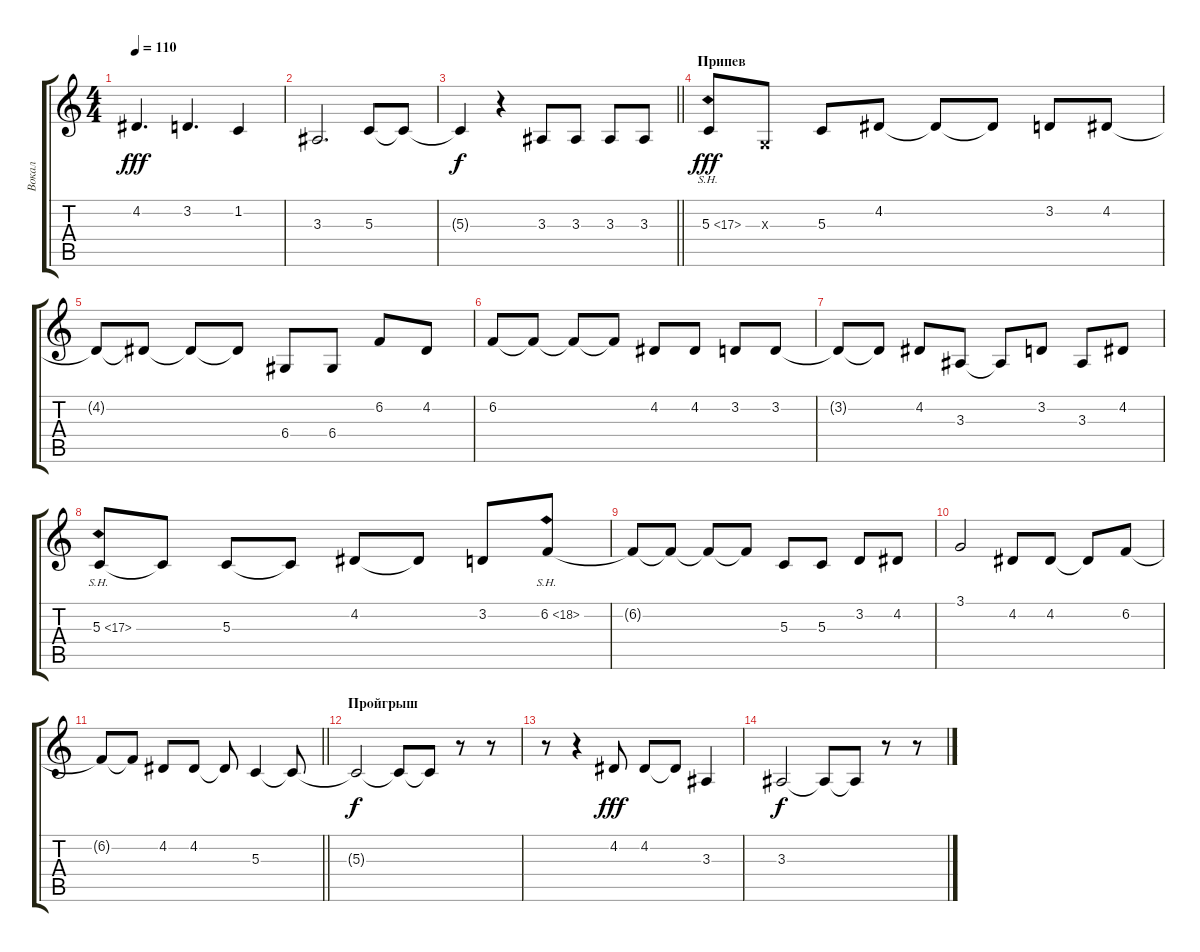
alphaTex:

\track ("Вокал" "Вокал") {mute instrument cello}
\staff {score tabs}
\tuning (E4 B3 G3 D3 A2 E2) {hide}
\ts (4 4)
\tempo 110
\clef g2
\ks c
4.2.4{d dy fff} 3.2.4{d} 1.2.4 |
3.3.2{d} 5.3.8 5.3{t}.8 |
\barLineRight lightlight
5.3{t}.4{dy f} r.4 3.3.8 3.3.8 3.3.8 3.3.8 |
\section ("" "Припев")
5.3{sh 12}.8{dy fff} 0.3{x}.8 5.3.8 4.2.8 4.2{t}.8 4.2{t}.8 3.2.8 4.2.8 |
4.2{t}.8 4.2{t}.8 4.2{t}.8 4.2{t}.8 6.4.8 6.4.8 6.2.8 4.2.8 |
6.2.8 6.2{t}.8 6.2{t}.8 6.2{t}.8 4.2.8 4.2.8 3.2.8 3.2.8 |
3.2{t}.8 3.2{t}.8 4.2.8 3.3.8 3.3{t}.8 3.2.8 3.3.8 4.2.8 |
5.3{sh 12}.8 5.3{t}.8 5.3.8 5.3{t}.8 4.2.8 4.2{t}.8 3.2.8 6.2{sh 12}.8 |
6.2{t}.8 6.2{t}.8 6.2{t}.8 6.2{t}.8 5.3.8 5.3.8 3.2.8 4.2.8 |
3.1.2 4.2.8 4.2.8 4.2{t}.8 6.2.8 |
\barLineRight lightlight
6.2{t}.8 6.2{t}.8 4.2.8 4.2.8 4.2{t}.8 5.3.4 5.3{t}.8 |
\section ("" "Пройгрыш")
5.3{t}.2{dy f} 5.3{t}.8 5.3{t}.8 r.8 r.8 |
r.8 r.4 4.2.8{dy fff} 4.2.8 4.2{t}.8 3.3.4 |
3.3.2{dy f} 3.3{t}.8 3.3{t}.8 r.8 r.8
